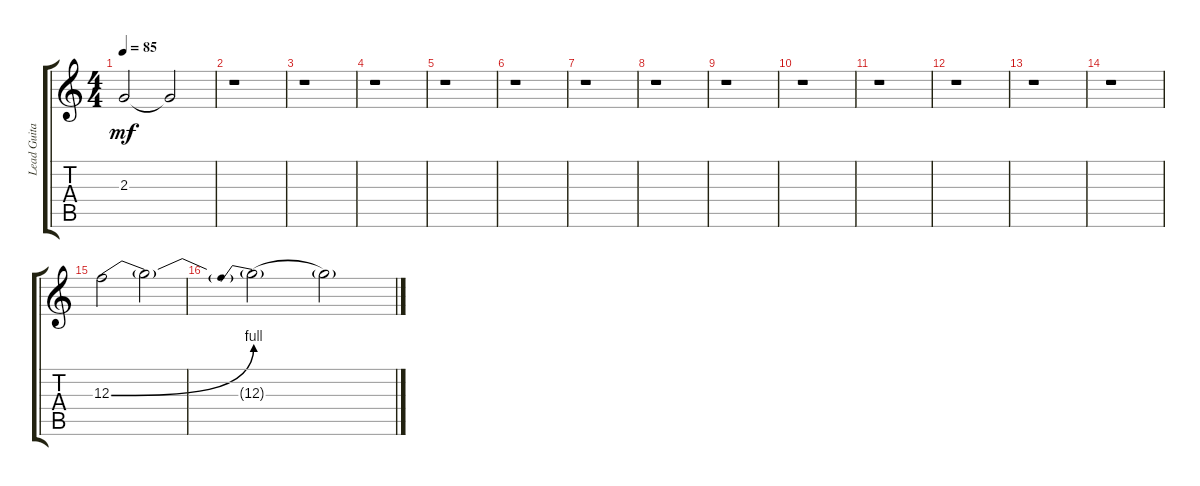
\track ("Lead Guitar" "Lead Guita") {instrument distortionguitar}
\staff {score tabs}
\tuning (D4 A3 F3 C3 G2 C2) {hide}
\ts (4 4)
\tempo 85
\clef g2
\ks c
2.3{t}.2{dy mf} 2.3{t}.2 |
r.1 |
r.1 |
r.1 |
r.1 |
r.1 |
r.1 |
r.1 |
r.1 |
r.1 |
r.1 |
r.1 |
r.1 |
r.1 |
12.3{be (bend 0 0 60 4)}.2 12.3{t}.2 |
12.3{be (prebend 0 4 60 4) t}.2 12.3{t}.2
